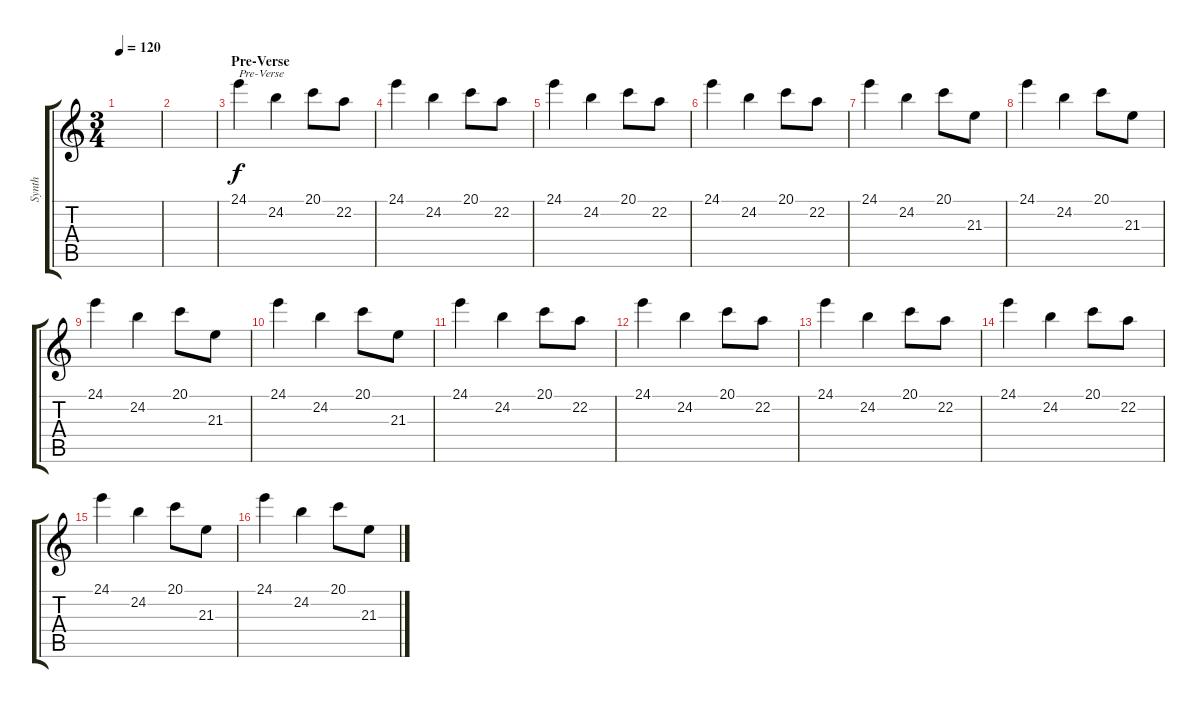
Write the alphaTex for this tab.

\track ("Synth" "Synth") {instrument vibraphone}
\staff {score tabs}
\tuning (E4 B3 G3 D3 A2 E2) {hide}
\ts (3 4)
\tempo 120
\clef g2
\ks c
|
|
\section ("" "Pre-Verse")
24.1.4{txt "Pre-Verse"} 24.2.4 20.1.8 22.2.8 |
24.1.4 24.2.4 20.1.8 22.2.8 |
24.1.4 24.2.4 20.1.8 22.2.8 |
24.1.4 24.2.4 20.1.8 22.2.8 |
24.1.4 24.2.4 20.1.8 21.3.8 |
24.1.4 24.2.4 20.1.8 21.3.8 |
24.1.4 24.2.4 20.1.8 21.3.8 |
24.1.4 24.2.4 20.1.8 21.3.8 |
24.1.4 24.2.4 20.1.8 22.2.8 |
24.1.4 24.2.4 20.1.8 22.2.8 |
24.1.4 24.2.4 20.1.8 22.2.8 |
24.1.4 24.2.4 20.1.8 22.2.8 |
24.1.4 24.2.4 20.1.8 21.3.8 |
24.1.4 24.2.4 20.1.8 21.3.8
